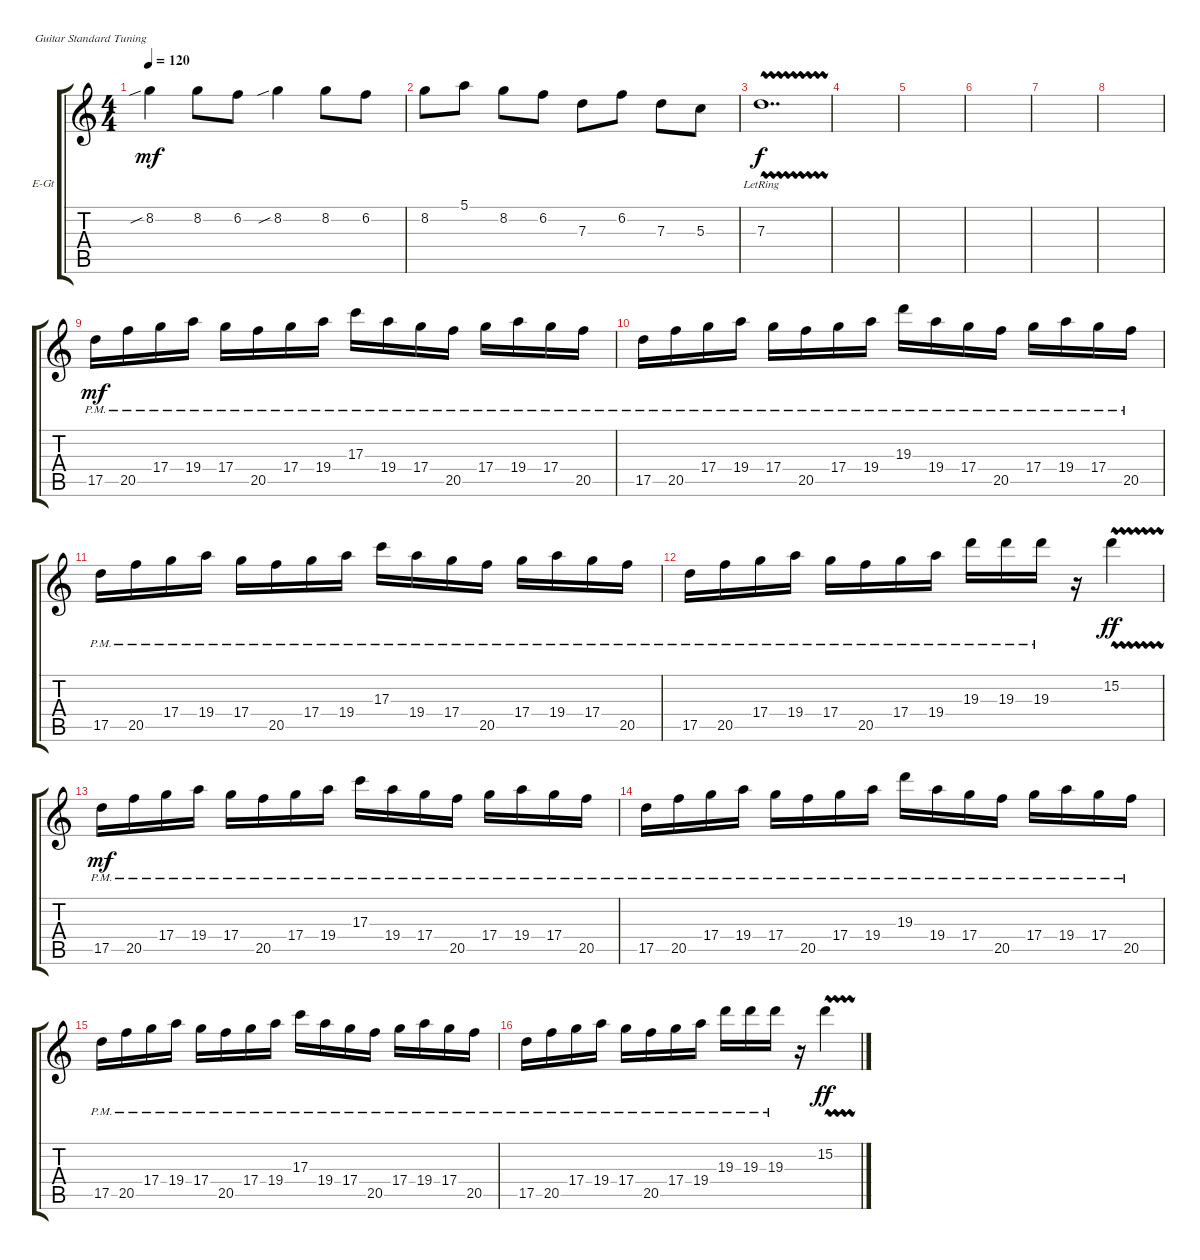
\defaultSystemsLayout 4
\bracketExtendMode groupsimilarinstruments
\firstSystemTrackNameOrientation horizontal
\otherSystemsTrackNameOrientation horizontal
\track ("Electric Guitar" "E-Gt") {instrument overdrivenguitar}
\staff {score tabs}
\tuning (E4 B3 G3 D3 A2 E2)
\ts (4 4)
\tempo 120
\clef g2
\scale
0.333333
\ks c
8.2{sib}.4{dy mf} 8.2.8 6.2.8 8.2{sib}.4 8.2.8 6.2.8 |
\scale
0.333333 8.2.8 5.1.8 8.2.8 6.2.8 7.3.8 6.2.8 7.3.8 5.3.8 |
\scale
0.333333 7.3{vw lr}.1{dd dy f} |
\scale
0.333333 |
\scale
0.333333 |
\scale
0.333333 |
\scale
0.333333 |
\scale
0.333333 |
\scale
0.333333 17.5{pm}.16{dy mf} 20.5{pm}.16 17.4{pm}.16 19.4{pm}.16 17.4{pm}.16 20.5{pm}.16 17.4{pm}.16 19.4{pm}.16 17.3{pm}.16 19.4{pm}.16 17.4{pm}.16 20.5{pm}.16 17.4{pm}.16 19.4{pm}.16 17.4{pm}.16 20.5{pm}.16 |
\scale
0.333333 17.5{pm}.16 20.5{pm}.16 17.4{pm}.16 19.4{pm}.16 17.4{pm}.16 20.5{pm}.16 17.4{pm}.16 19.4{pm}.16 19.3{pm}.16 19.4{pm}.16 17.4{pm}.16 20.5{pm}.16 17.4{pm}.16 19.4{pm}.16 17.4{pm}.16 20.5{pm}.16 |
\scale
0.333333 17.5{pm}.16 20.5{pm}.16 17.4{pm}.16 19.4{pm}.16 17.4{pm}.16 20.5{pm}.16 17.4{pm}.16 19.4{pm}.16 17.3{pm}.16 19.4{pm}.16 17.4{pm}.16 20.5{pm}.16 17.4{pm}.16 19.4{pm}.16 17.4{pm}.16 20.5{pm}.16 |
\scale
0.333333 17.5{pm}.16 20.5{pm}.16 17.4{pm}.16 19.4{pm}.16 17.4{pm}.16 20.5{pm}.16 17.4{pm}.16 19.4{pm}.16 19.3{pm}.16 19.3{pm}.16 19.3{pm}.16 r.16 15.2{vw}.4{dy ff} |
\scale
0.333333 17.5{pm}.16{dy mf} 20.5{pm}.16 17.4{pm}.16 19.4{pm}.16 17.4{pm}.16 20.5{pm}.16 17.4{pm}.16 19.4{pm}.16 17.3{pm}.16 19.4{pm}.16 17.4{pm}.16 20.5{pm}.16 17.4{pm}.16 19.4{pm}.16 17.4{pm}.16 20.5{pm}.16 |
\scale
0.333333 17.5{pm}.16 20.5{pm}.16 17.4{pm}.16 19.4{pm}.16 17.4{pm}.16 20.5{pm}.16 17.4{pm}.16 19.4{pm}.16 19.3{pm}.16 19.4{pm}.16 17.4{pm}.16 20.5{pm}.16 17.4{pm}.16 19.4{pm}.16 17.4{pm}.16 20.5{pm}.16 |
\scale
0.333333 17.5{pm}.16 20.5{pm}.16 17.4{pm}.16 19.4{pm}.16 17.4{pm}.16 20.5{pm}.16 17.4{pm}.16 19.4{pm}.16 17.3{pm}.16 19.4{pm}.16 17.4{pm}.16 20.5{pm}.16 17.4{pm}.16 19.4{pm}.16 17.4{pm}.16 20.5{pm}.16 |
\scale
0.333333 17.5{pm}.16 20.5{pm}.16 17.4{pm}.16 19.4{pm}.16 17.4{pm}.16 20.5{pm}.16 17.4{pm}.16 19.4{pm}.16 19.3{pm}.16 19.3{pm}.16 19.3{pm}.16 r.16 15.2{vw}.4{dy ff}
